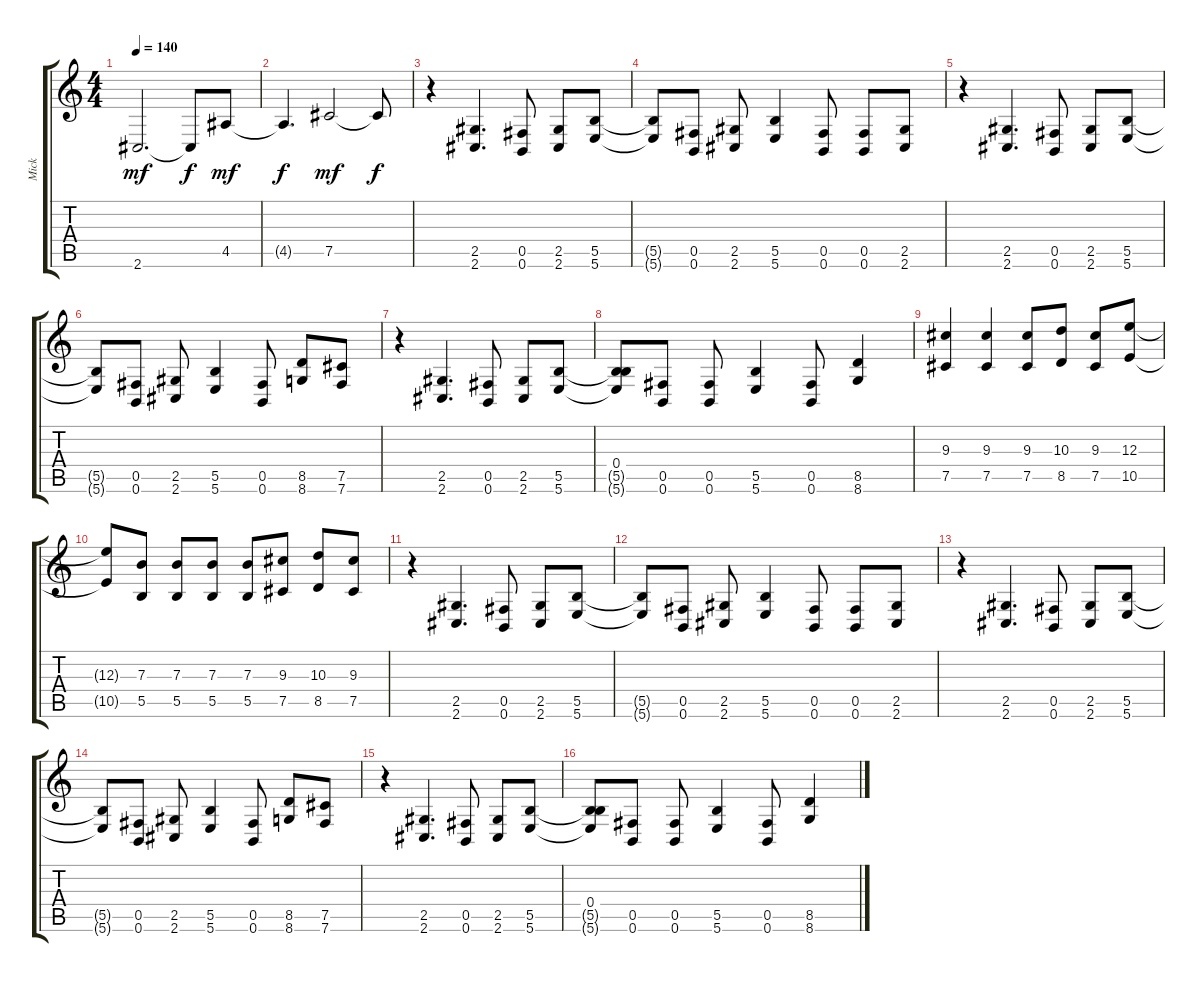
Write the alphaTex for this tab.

\track ("Mick" "Mick") {instrument distortionguitar}
\staff {score tabs}
\tuning (Db4 Ab3 E3 B2 Gb2 B1) {hide}
\ts (4 4)
\tempo 140
\clef g2
\ks c
2.6.2{d dy mf} 2.6{t}.8{dy f} 4.5.8{dy mf} |
4.5{t}.4{d dy f} 7.5.2{dy mf} 7.5{t}.8{dy f} |
r.4 (2.5 2.6).4{d} (0.5 0.6).8 (2.5 2.6).8 (5.5 5.6).8 |
(5.5{t} 5.6{t}).8 (0.5 0.6).8 (2.5 2.6).8 (5.5 5.6).4 (0.5 0.6).8 (0.5 0.6).8 (2.5 2.6).8 |
r.4 (2.5 2.6).4{d} (0.5 0.6).8 (2.5 2.6).8 (5.5 5.6).8 |
(5.5{t} 5.6{t}).8 (0.5 0.6).8 (2.5 2.6).8 (5.5 5.6).4 (0.5 0.6).8 (8.5 8.6).8 (7.5 7.6).8 |
r.4 (2.5 2.6).4{d} (0.5 0.6).8 (2.5 2.6).8 (5.5 5.6).8 |
(0.4 5.5{t} 5.6{t}).8 (0.5 0.6).8 (0.5 0.6).8 (5.5 5.6).4 (0.5 0.6).8 (8.5 8.6).4 |
(9.3 7.5).4 (9.3 7.5).4 (9.3 7.5).8 (10.3 8.5).8 (9.3 7.5).8 (12.3 10.5).8 |
(12.3{t} 10.5{t}).8 (7.3 5.5).8 (7.3 5.5).8 (7.3 5.5).8 (7.3 5.5).8 (9.3 7.5).8 (10.3 8.5).8 (9.3 7.5).8 |
r.4 (2.5 2.6).4{d} (0.5 0.6).8 (2.5 2.6).8 (5.5 5.6).8 |
(5.5{t} 5.6{t}).8 (0.5 0.6).8 (2.5 2.6).8 (5.5 5.6).4 (0.5 0.6).8 (0.5 0.6).8 (2.5 2.6).8 |
r.4 (2.5 2.6).4{d} (0.5 0.6).8 (2.5 2.6).8 (5.5 5.6).8 |
(5.5{t} 5.6{t}).8 (0.5 0.6).8 (2.5 2.6).8 (5.5 5.6).4 (0.5 0.6).8 (8.5 8.6).8 (7.5 7.6).8 |
r.4 (2.5 2.6).4{d} (0.5 0.6).8 (2.5 2.6).8 (5.5 5.6).8 |
(0.4 5.5{t} 5.6{t}).8 (0.5 0.6).8 (0.5 0.6).8 (5.5 5.6).4 (0.5 0.6).8 (8.5 8.6).4
